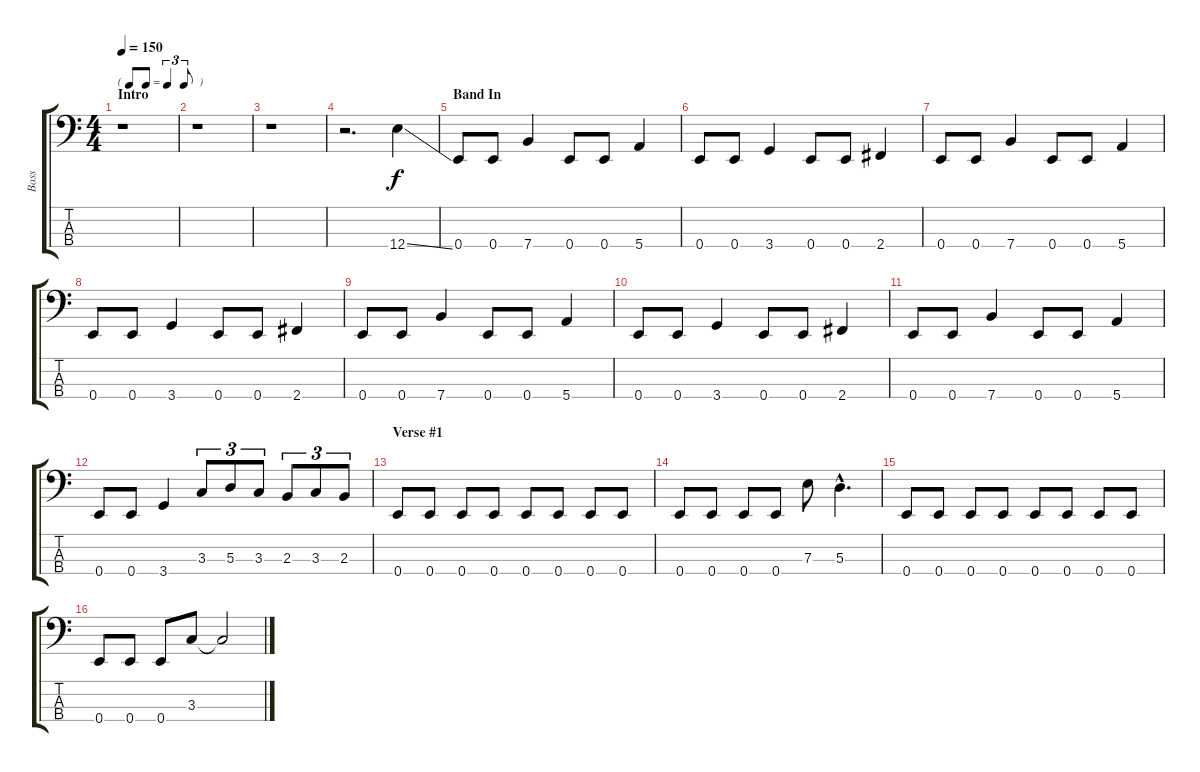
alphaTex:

\track ("Bass" "Bass") {instrument electricbasspick}
\staff {score tabs}
\tuning (G2 D2 A1 E1) {hide}
\ts (4 4)
\tf triplet8th
\section ("" "Intro")
\tempo 150
\clef f4
\ks c
r.1{dy f instrument electricbasspick} |
r.1 |
r.1 |
r.2{d} 12.4{ss}.4 |
\section ("" "Band In")
0.4.8 0.4.8 7.4.4 0.4.8 0.4.8 5.4.4 |
0.4.8 0.4.8 3.4.4 0.4.8 0.4.8 2.4.4 |
0.4.8 0.4.8 7.4.4 0.4.8 0.4.8 5.4.4 |
0.4.8 0.4.8 3.4.4 0.4.8 0.4.8 2.4.4 |
0.4.8 0.4.8 7.4.4 0.4.8 0.4.8 5.4.4 |
0.4.8 0.4.8 3.4.4 0.4.8 0.4.8 2.4.4 |
0.4.8 0.4.8 7.4.4 0.4.8 0.4.8 5.4.4 |
0.4.8 0.4.8 3.4.4 3.3.8{tu (3 2)} 5.3.8{tu (3 2)} 3.3.8{tu (3 2)} 2.3.8{tu (3 2)} 3.3.8{tu (3 2)} 2.3.8{tu (3 2)} |
\section ("" "Verse #1")
0.4.8 0.4.8 0.4.8 0.4.8 0.4.8 0.4.8 0.4.8 0.4.8 |
0.4.8 0.4.8 0.4.8 0.4.8 7.3.8 5.3{hac}.4{d} |
0.4.8 0.4.8 0.4.8 0.4.8 0.4.8 0.4.8 0.4.8 0.4.8 |
0.4.8 0.4.8 0.4.8 3.3.8 3.3{t}.2
